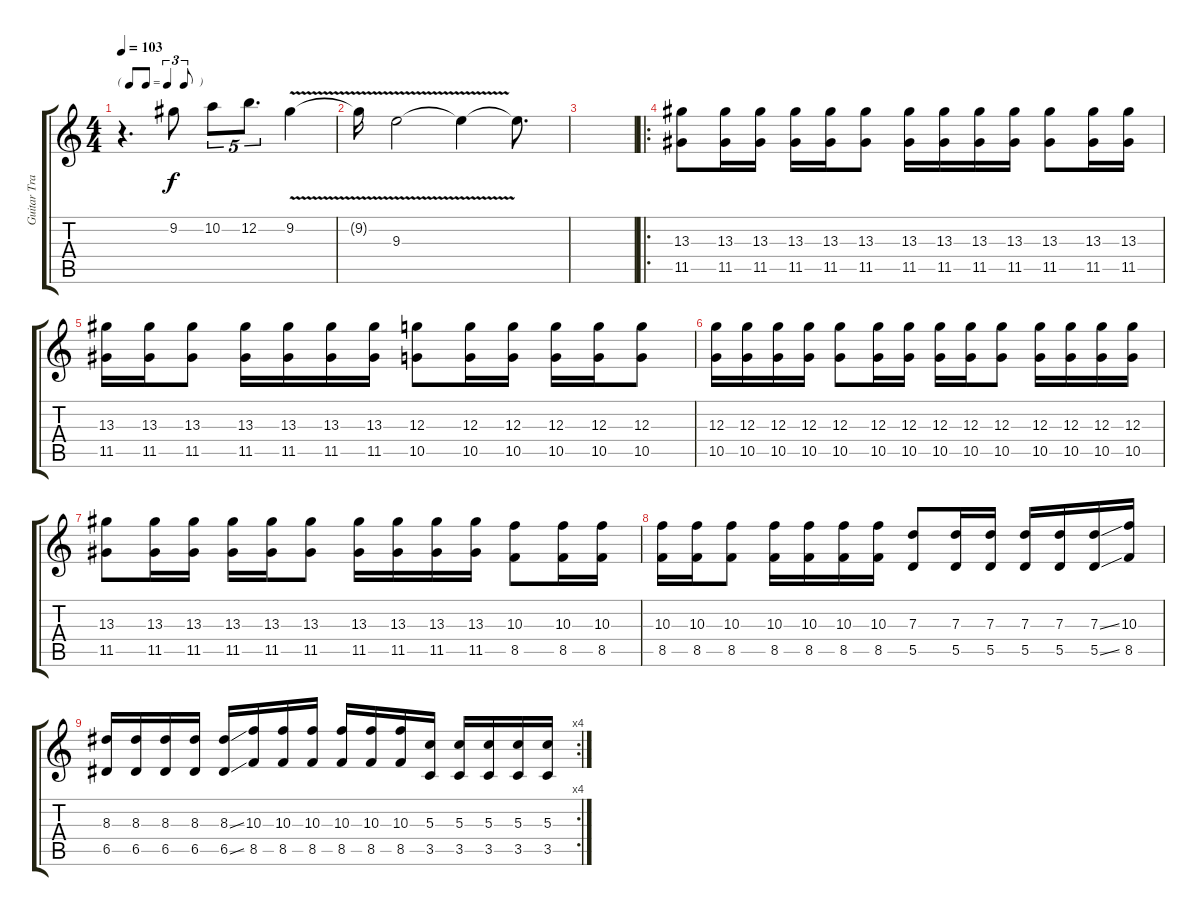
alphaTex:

\track ("Guitar Track 3" "Guitar Tra") {instrument overdrivenguitar}
\staff {score tabs}
\tuning (E4 B3 G3 D3 A2 E2) {hide}
\ts (4 4)
\tf triplet8th
\tempo 103
\clef g2
\ks c
r.4{d dy f} 9.2.8 10.2.8{tu (5 4)} 12.2.8{d tu (5 4)} 9.2{v}.4 |
9.2{t}.16 9.3{v}.2 9.3{t}.4 9.3{t}.8{d} |
|
\ro
(13.3 11.5).8 (13.3 11.5).16 (13.3 11.5).16 (13.3 11.5).16 (13.3 11.5).16 (13.3 11.5).8 (13.3 11.5).16 (13.3 11.5).16 (13.3 11.5).16 (13.3 11.5).16 (13.3 11.5).8 (13.3 11.5).16 (13.3 11.5).16 |
(13.3 11.5).16 (13.3 11.5).16 (13.3 11.5).8 (13.3 11.5).16 (13.3 11.5).16 (13.3 11.5).16 (13.3 11.5).16 (12.3 10.5).8 (12.3 10.5).16 (12.3 10.5).16 (12.3 10.5).16 (12.3 10.5).16 (12.3 10.5).8 |
(12.3 10.5).16 (12.3 10.5).16 (12.3 10.5).16 (12.3 10.5).16 (12.3 10.5).8 (12.3 10.5).16 (12.3 10.5).16 (12.3 10.5).16 (12.3 10.5).16 (12.3 10.5).8 (12.3 10.5).16 (12.3 10.5).16 (12.3 10.5).16 (12.3 10.5).16 |
(13.3 11.5).8 (13.3 11.5).16 (13.3 11.5).16 (13.3 11.5).16 (13.3 11.5).16 (13.3 11.5).8 (13.3 11.5).16 (13.3 11.5).16 (13.3 11.5).16 (13.3 11.5).16 (10.3 8.5).8 (10.3 8.5).16 (10.3 8.5).16 |
(10.3 8.5).16 (10.3 8.5).16 (10.3 8.5).8 (10.3 8.5).16 (10.3 8.5).16 (10.3 8.5).16 (10.3 8.5).16 (7.3 5.5).8 (7.3 5.5).16 (7.3 5.5).16 (7.3 5.5).16 (7.3 5.5).16 (7.3{ss} 5.5{ss}).16 (10.3 8.5).16 |
\rc 4
(8.3 6.5).16 (8.3 6.5).16 (8.3 6.5).16 (8.3 6.5).16 (8.3{ss} 6.5{ss}).16 (10.3 8.5).16 (10.3 8.5).16 (10.3 8.5).16 (10.3 8.5).16 (10.3 8.5).16 (10.3 8.5).16 (5.3 3.5).16 (5.3 3.5).16 (5.3 3.5).16 (5.3 3.5).16 (5.3 3.5).16
